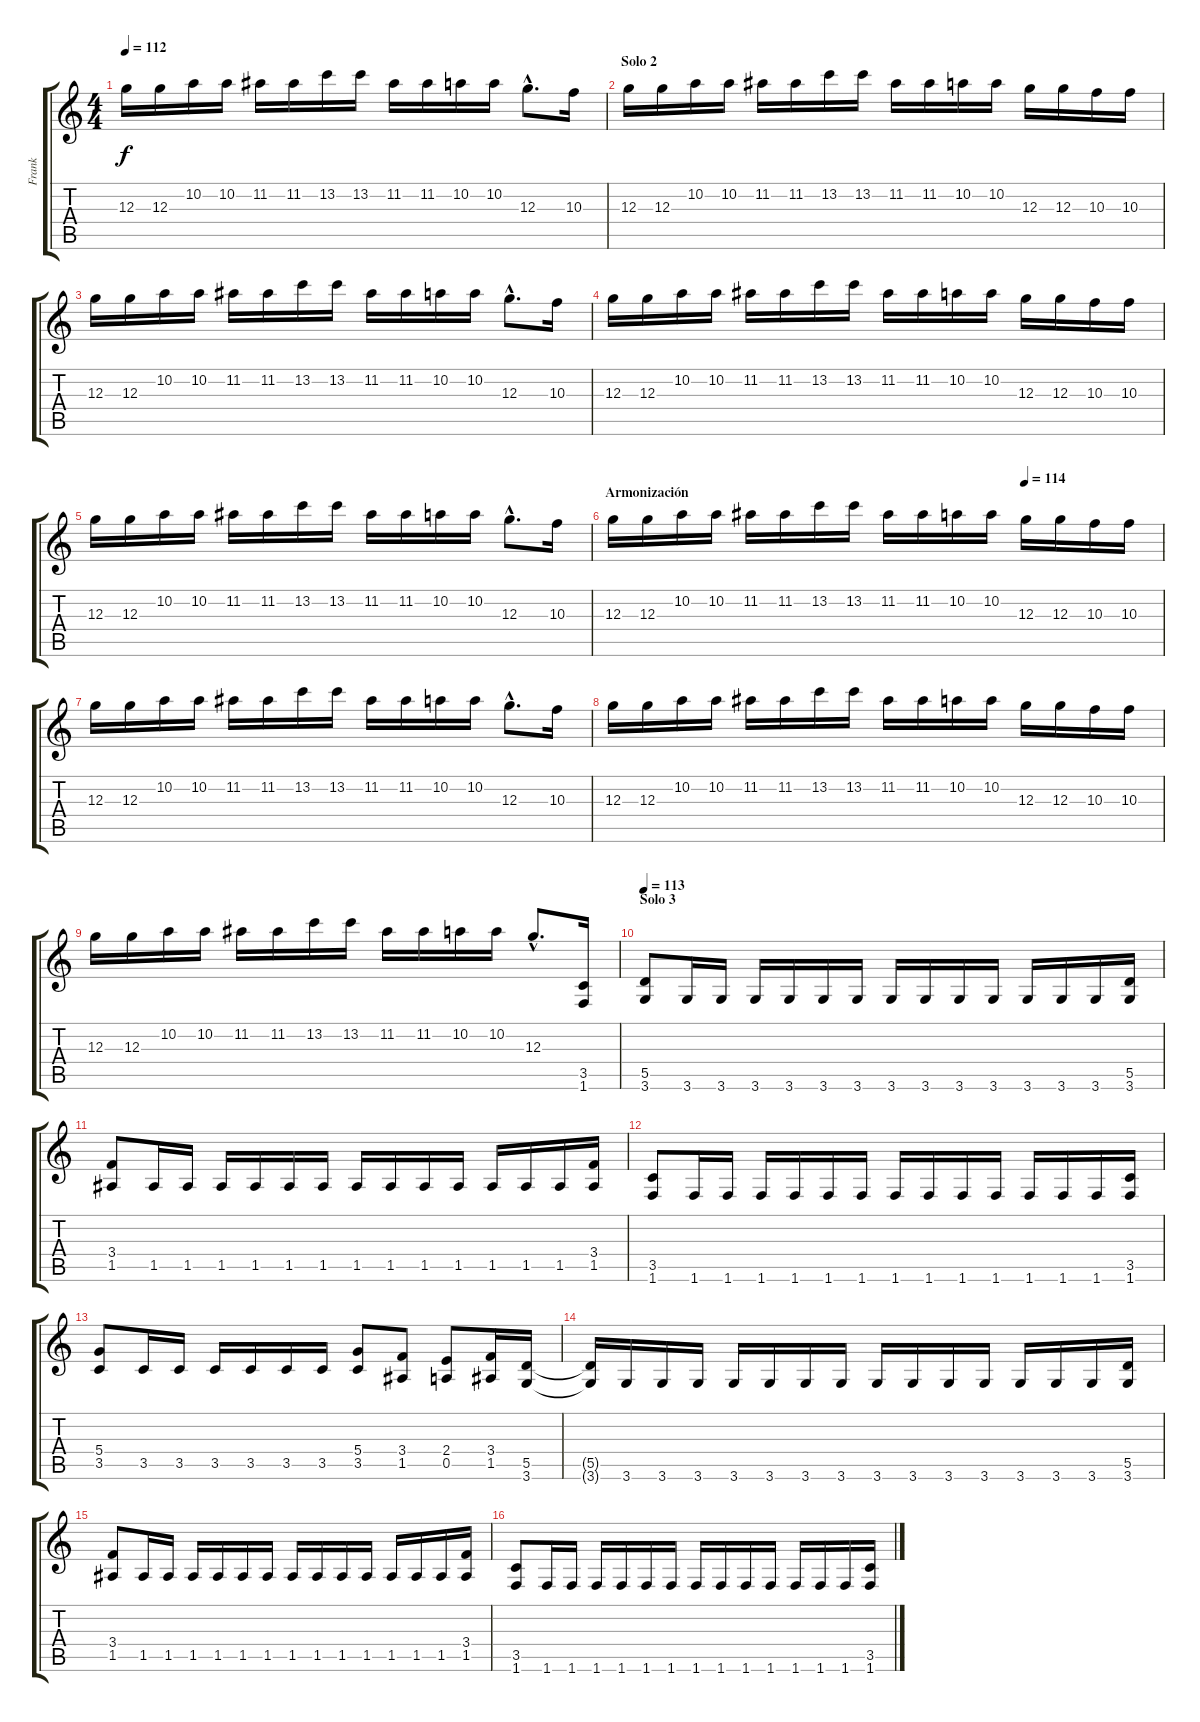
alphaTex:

\track ("Frank" "Frank") {instrument distortionguitar}
\staff {score tabs}
\tuning (E4 B3 G3 D3 A2 E2) {hide}
\ts (4 4)
\tempo 112
\clef g2
\ks c
12.3.16{dy f} 12.3.16 10.2.16 10.2.16 11.2.16 11.2.16 13.2.16 13.2.16 11.2.16 11.2.16 10.2.16 10.2.16 12.3{hac}.8{d} 10.3.16{volume 11} |
\section ("" "Solo 2")
12.3.16 12.3.16 10.2.16 10.2.16 11.2.16 11.2.16 13.2.16 13.2.16 11.2.16 11.2.16 10.2.16 10.2.16 12.3.16 12.3.16 10.3.16 10.3.16 |
12.3.16 12.3.16 10.2.16 10.2.16 11.2.16 11.2.16 13.2.16 13.2.16 11.2.16 11.2.16 10.2.16 10.2.16 12.3{hac}.8{d} 10.3.16 |
12.3.16 12.3.16 10.2.16 10.2.16 11.2.16 11.2.16 13.2.16 13.2.16 11.2.16 11.2.16 10.2.16 10.2.16 12.3.16 12.3.16 10.3.16 10.3.16 |
12.3.16 12.3.16 10.2.16 10.2.16 11.2.16 11.2.16 13.2.16 13.2.16 11.2.16 11.2.16 10.2.16 10.2.16 12.3{hac}.8{d} 10.3.16 |
\section ("" "Armonización")
\tempo (114 0.75)
12.3.16 12.3.16 10.2.16 10.2.16 11.2.16 11.2.16 13.2.16 13.2.16 11.2.16 11.2.16 10.2.16 10.2.16 12.3.16 12.3.16 10.3.16 10.3.16 |
12.3.16 12.3.16 10.2.16 10.2.16 11.2.16 11.2.16 13.2.16 13.2.16 11.2.16 11.2.16 10.2.16 10.2.16 12.3{hac}.8{d} 10.3.16 |
12.3.16 12.3.16 10.2.16 10.2.16 11.2.16 11.2.16 13.2.16 13.2.16 11.2.16 11.2.16 10.2.16 10.2.16 12.3.16 12.3.16 10.3.16 10.3.16 |
12.3.16 12.3.16 10.2.16 10.2.16 11.2.16 11.2.16 13.2.16 13.2.16 11.2.16 11.2.16 10.2.16 10.2.16 12.3{hac}.8{d} (3.5 1.6).16{volume 15} |
\section ("" "Solo 3")
\tempo 113
(5.5 3.6).8 3.6.16 3.6.16 3.6.16 3.6.16 3.6.16 3.6.16 3.6.16 3.6.16 3.6.16 3.6.16 3.6.16 3.6.16 3.6.16 (5.5 3.6).16 |
(3.4 1.5).8 1.5.16 1.5.16 1.5.16 1.5.16 1.5.16 1.5.16 1.5.16 1.5.16 1.5.16 1.5.16 1.5.16 1.5.16 1.5.16 (3.4 1.5).16 |
(3.5 1.6).8 1.6.16 1.6.16 1.6.16 1.6.16 1.6.16 1.6.16 1.6.16 1.6.16 1.6.16 1.6.16 1.6.16 1.6.16 1.6.16 (3.5 1.6).16 |
(5.4 3.5).8 3.5.16 3.5.16 3.5.16 3.5.16 3.5.16 3.5.16 (5.4 3.5).8 (3.4 1.5).8 (2.4 0.5).8 (3.4 1.5).16 (5.5 3.6).16 |
(5.5{t} 3.6{t}).16 3.6.16 3.6.16 3.6.16 3.6.16 3.6.16 3.6.16 3.6.16 3.6.16 3.6.16 3.6.16 3.6.16 3.6.16 3.6.16 3.6.16 (5.5 3.6).16 |
(3.4 1.5).8 1.5.16 1.5.16 1.5.16 1.5.16 1.5.16 1.5.16 1.5.16 1.5.16 1.5.16 1.5.16 1.5.16 1.5.16 1.5.16 (3.4 1.5).16 |
(3.5 1.6).8 1.6.16 1.6.16 1.6.16 1.6.16 1.6.16 1.6.16 1.6.16 1.6.16 1.6.16 1.6.16 1.6.16 1.6.16 1.6.16 (3.5 1.6).16
